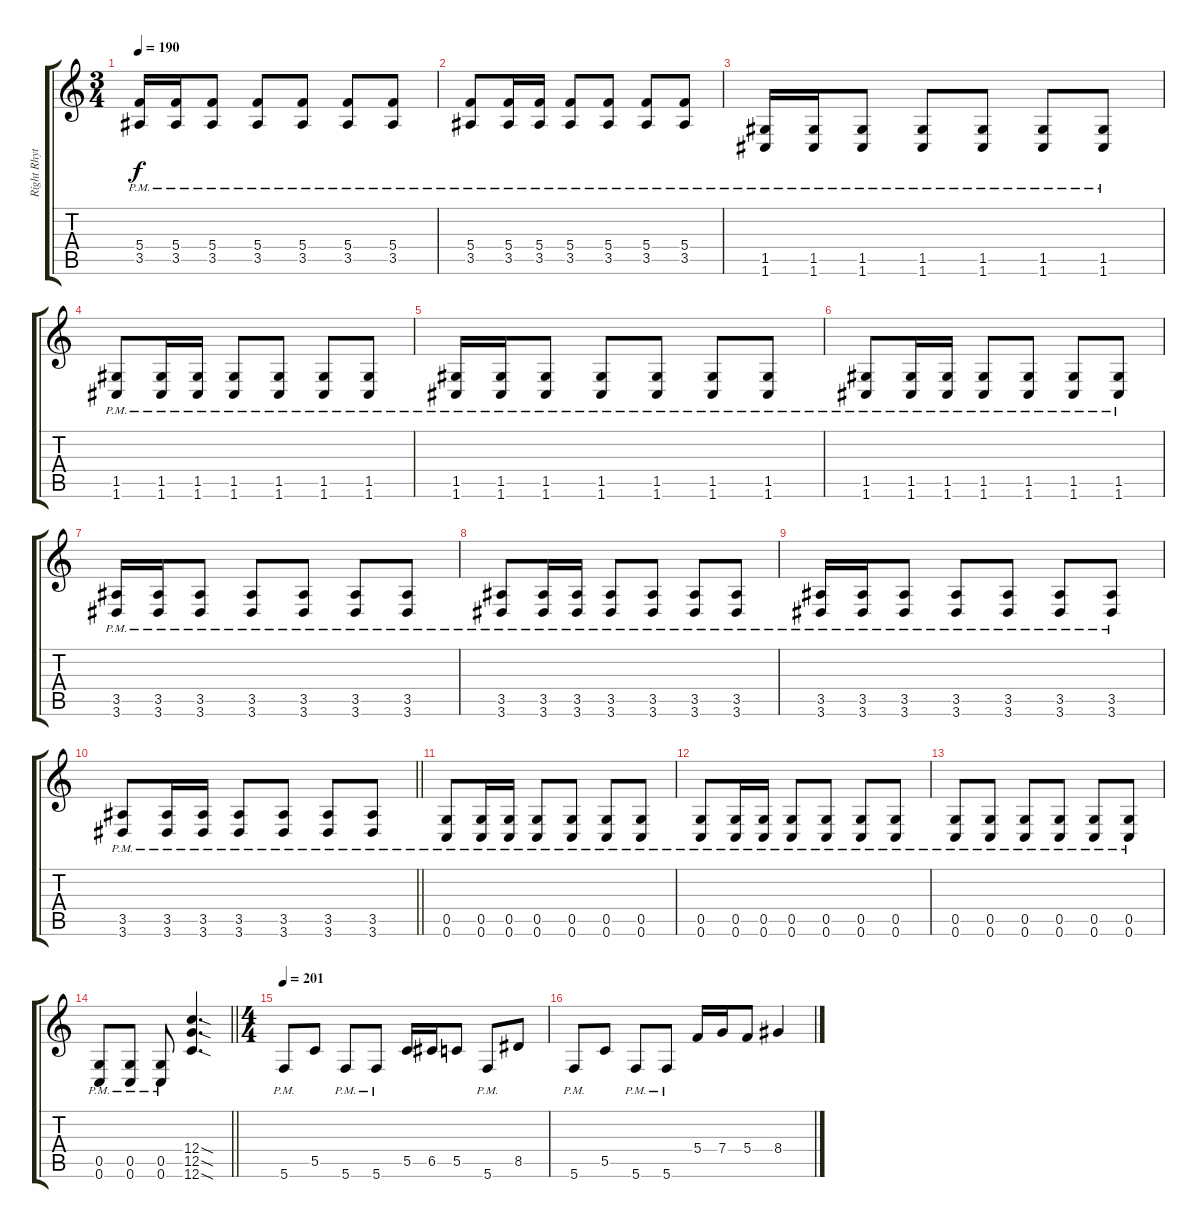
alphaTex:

\track ("Right Rhythm" "Right Rhyt") {instrument distortionguitar}
\staff {score tabs}
\tuning (D4 A3 F3 C3 G2 C2) {hide}
\ts (3 4)
\tempo 190
\clef g2
\ks c
(5.4{pm} 3.5{pm}).16{dy f} (5.4{pm} 3.5{pm}).16 (5.4{pm} 3.5{pm}).8 (5.4{pm} 3.5{pm}).8 (5.4{pm} 3.5{pm}).8 (5.4{pm} 3.5{pm}).8 (5.4{pm} 3.5{pm}).8 |
(5.4{pm} 3.5{pm}).8 (5.4{pm} 3.5{pm}).16 (5.4{pm} 3.5{pm}).16 (5.4{pm} 3.5{pm}).8 (5.4{pm} 3.5{pm}).8 (5.4{pm} 3.5{pm}).8 (5.4{pm} 3.5{pm}).8 |
(1.5{pm} 1.6{pm}).16 (1.5{pm} 1.6{pm}).16 (1.5{pm} 1.6{pm}).8 (1.5{pm} 1.6{pm}).8 (1.5{pm} 1.6{pm}).8 (1.5{pm} 1.6{pm}).8 (1.5{pm} 1.6{pm}).8 |
(1.5{pm} 1.6{pm}).8 (1.5{pm} 1.6{pm}).16 (1.5{pm} 1.6{pm}).16 (1.5{pm} 1.6{pm}).8 (1.5{pm} 1.6{pm}).8 (1.5{pm} 1.6{pm}).8 (1.5{pm} 1.6{pm}).8 |
(1.5{pm} 1.6{pm}).16 (1.5{pm} 1.6{pm}).16 (1.5{pm} 1.6{pm}).8 (1.5{pm} 1.6{pm}).8 (1.5{pm} 1.6{pm}).8 (1.5{pm} 1.6{pm}).8 (1.5{pm} 1.6{pm}).8 |
(1.5{pm} 1.6{pm}).8 (1.5{pm} 1.6{pm}).16 (1.5{pm} 1.6{pm}).16 (1.5{pm} 1.6{pm}).8 (1.5{pm} 1.6{pm}).8 (1.5{pm} 1.6{pm}).8 (1.5{pm} 1.6{pm}).8 |
(3.5{pm} 3.6{pm}).16 (3.5{pm} 3.6{pm}).16 (3.5{pm} 3.6{pm}).8 (3.5{pm} 3.6{pm}).8 (3.5{pm} 3.6{pm}).8 (3.5{pm} 3.6{pm}).8 (3.5{pm} 3.6{pm}).8 |
(3.5{pm} 3.6{pm}).8 (3.5{pm} 3.6{pm}).16 (3.5{pm} 3.6{pm}).16 (3.5{pm} 3.6{pm}).8 (3.5{pm} 3.6{pm}).8 (3.5{pm} 3.6{pm}).8 (3.5{pm} 3.6{pm}).8 |
(3.5{pm} 3.6{pm}).16 (3.5{pm} 3.6{pm}).16 (3.5{pm} 3.6{pm}).8 (3.5{pm} 3.6{pm}).8 (3.5{pm} 3.6{pm}).8 (3.5{pm} 3.6{pm}).8 (3.5{pm} 3.6{pm}).8 |
\barLineRight lightlight
(3.5{pm} 3.6{pm}).8 (3.5{pm} 3.6{pm}).16 (3.5{pm} 3.6{pm}).16 (3.5{pm} 3.6{pm}).8 (3.5{pm} 3.6{pm}).8 (3.5{pm} 3.6{pm}).8 (3.5{pm} 3.6{pm}).8 |
\section ("" "")
(0.5{pm} 0.6{pm}).8 (0.5{pm} 0.6{pm}).16 (0.5{pm} 0.6{pm}).16 (0.5{pm} 0.6{pm}).8 (0.5{pm} 0.6{pm}).8 (0.5{pm} 0.6{pm}).8 (0.5{pm} 0.6{pm}).8 |
(0.5{pm} 0.6{pm}).8 (0.5{pm} 0.6{pm}).16 (0.5{pm} 0.6{pm}).16 (0.5{pm} 0.6{pm}).8 (0.5{pm} 0.6{pm}).8 (0.5{pm} 0.6{pm}).8 (0.5{pm} 0.6{pm}).8 |
(0.5{pm} 0.6{pm}).8 (0.5{pm} 0.6{pm}).8 (0.5{pm} 0.6{pm}).8 (0.5{pm} 0.6{pm}).8 (0.5{pm} 0.6{pm}).8 (0.5{pm} 0.6{pm}).8 |
\barLineRight lightlight
(0.5{pm} 0.6{pm}).8 (0.5{pm} 0.6{pm}).8 (0.5{pm} 0.6{pm}).8 (12.4{sod} 12.5{sod} 12.6{sod}).4{d} |
\ts (4 4)
\section ("" "")
\tempo 201
5.6{pm}.8 5.5.8 5.6{pm}.8 5.6{pm}.8 5.5.16 6.5.16 5.5.8 5.6{pm}.8 8.5.8 |
5.6{pm}.8 5.5.8 5.6{pm}.8 5.6{pm}.8 5.4.16 7.4.16 5.4.8 8.4.4
